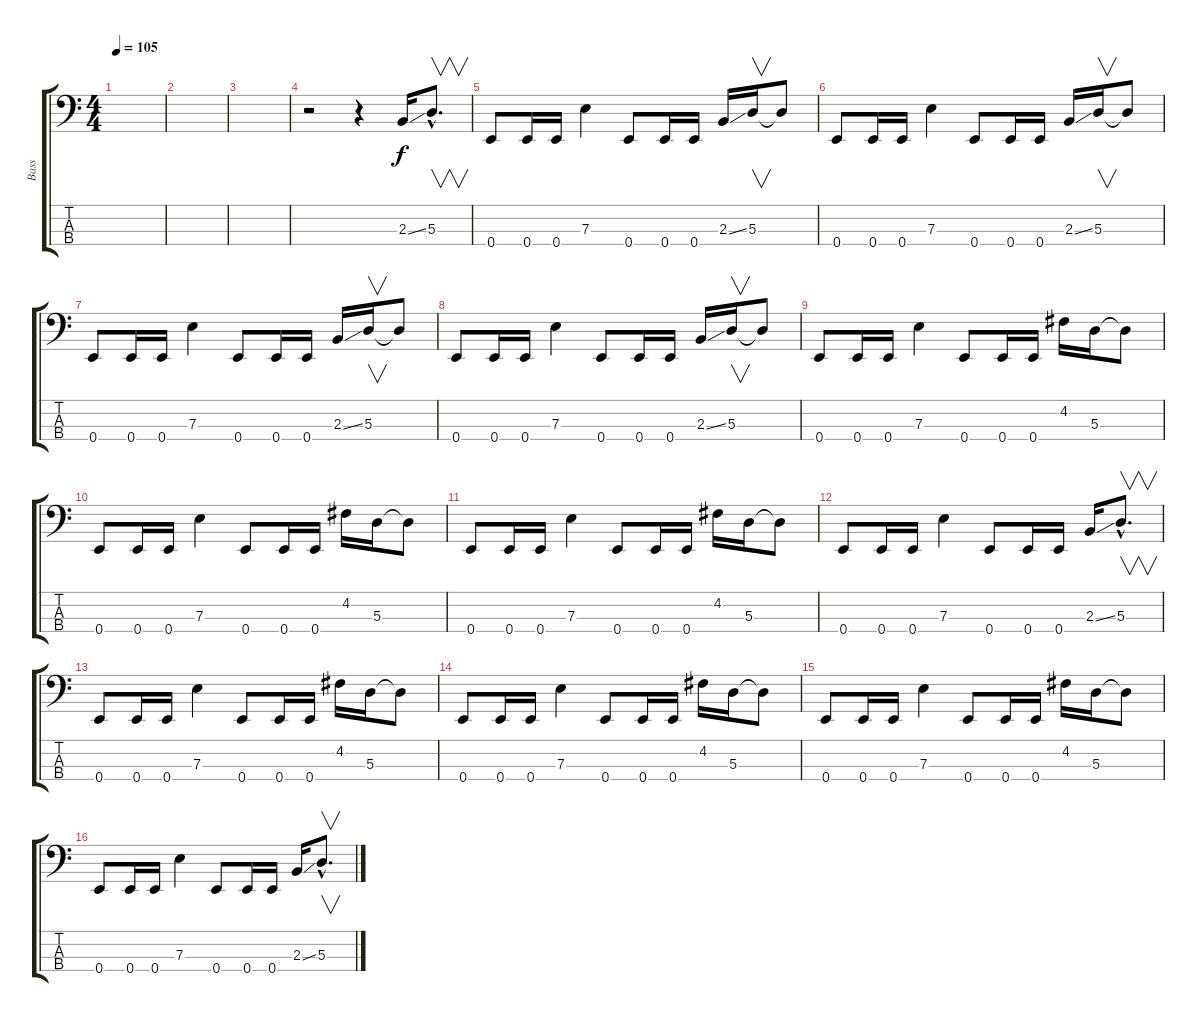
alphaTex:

\track ("Bass" "Bass") {instrument electricbassfinger}
\staff {score tabs}
\tuning (G2 D2 A1 E1) {hide}
\ts (4 4)
\tempo 105
\clef f4
\ks c
|
|
|
r.2 r.4 2.3{ss}.16 5.3{hac}.8{v d} |
0.4.8 0.4.16 0.4.16 7.3.4 0.4.8 0.4.16 0.4.16 2.3{ss}.16 5.3.16{v} 5.3{t}.8 |
0.4.8 0.4.16 0.4.16 7.3.4 0.4.8 0.4.16 0.4.16 2.3{ss}.16 5.3.16{v} 5.3{t}.8 |
0.4.8 0.4.16 0.4.16 7.3.4 0.4.8 0.4.16 0.4.16 2.3{ss}.16 5.3.16{v} 5.3{t}.8 |
0.4.8 0.4.16 0.4.16 7.3.4 0.4.8 0.4.16 0.4.16 2.3{ss}.16 5.3.16{v} 5.3{t}.8 |
0.4.8 0.4.16 0.4.16 7.3.4 0.4.8 0.4.16 0.4.16 4.2.16 5.3.16 5.3{t}.8 |
0.4.8 0.4.16 0.4.16 7.3.4 0.4.8 0.4.16 0.4.16 4.2.16 5.3.16 5.3{t}.8 |
0.4.8 0.4.16 0.4.16 7.3.4 0.4.8 0.4.16 0.4.16 4.2.16 5.3.16 5.3{t}.8 |
0.4.8 0.4.16 0.4.16 7.3.4 0.4.8 0.4.16 0.4.16 2.3{ss}.16 5.3{hac}.8{v d} |
0.4.8 0.4.16 0.4.16 7.3.4 0.4.8 0.4.16 0.4.16 4.2.16 5.3.16 5.3{t}.8 |
0.4.8 0.4.16 0.4.16 7.3.4 0.4.8 0.4.16 0.4.16 4.2.16 5.3.16 5.3{t}.8 |
0.4.8 0.4.16 0.4.16 7.3.4 0.4.8 0.4.16 0.4.16 4.2.16 5.3.16 5.3{t}.8 |
0.4.8 0.4.16 0.4.16 7.3.4 0.4.8 0.4.16 0.4.16 2.3{ss}.16 5.3{hac}.8{v d}
